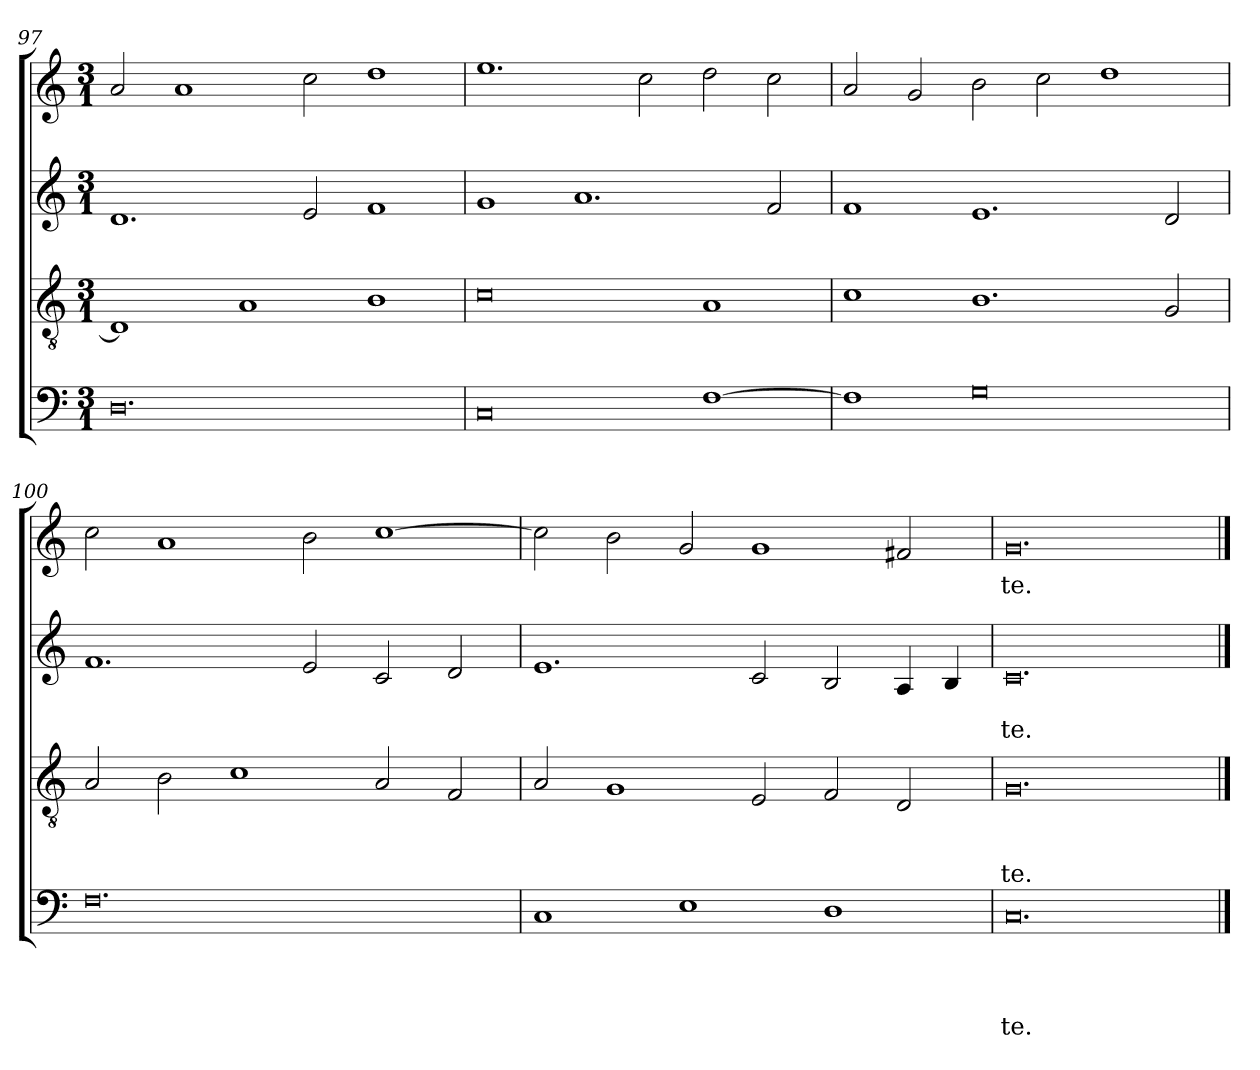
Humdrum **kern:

**kern	**text	**text	**text	**text	**kern	**text	**text	**text	**kern	**text	**text	**kern	**text
*part4	*part4	*part4	*part4	*part4	*part3	*part3	*part3	*part3	*part2	*part2	*part2	*part1	*part1
*staff4	*staff4	*staff4	*staff4	*staff4	*staff3	*staff3	*staff3	*staff3	*staff2	*staff2	*staff2	*staff1	*staff1
*clefF4	*	*	*	*	*clefGv2	*	*	*	*clefG2	*	*	*clefG2	*
*k[]	*	*	*	*	*k[]	*	*	*	*k[]	*	*	*k[]	*
*C:	*	*	*	*	*C:	*	*	*	*C:	*	*	*C:	*
*M3/1	*	*	*	*	*M3/1	*	*	*	*M3/1	*	*	*M3/1	*
=97	=97	=97	=97	=97	=97	=97	=97	=97	=97	=97	=97	=97	=97
0.D	.	.	.	.	1D]	.	.	.	1.d	.	.	2a/	.
.	.	.	.	.	.	.	.	.	.	.	.	1a	.
.	.	.	.	.	1A	.	.	.	.	.	.	.	.
.	.	.	.	.	.	.	.	.	2e/	.	.	2cc\	.
.	.	.	.	.	1B	.	.	.	1f	.	.	1dd	.
=98	=98	=98	=98	=98	=98	=98	=98	=98	=98	=98	=98	=98	=98
0C	.	.	.	.	0c	.	.	.	1g	.	.	1.ee	.
.	.	.	.	.	.	.	.	.	1.a	.	.	.	.
.	.	.	.	.	.	.	.	.	.	.	.	2cc\	.
[1F	.	.	.	.	1A	.	.	.	.	.	.	2dd\	.
.	.	.	.	.	.	.	.	.	2f/	.	.	2cc\	.
!!LO:LB:g=z
=99	=99	=99	=99	=99	=99	=99	=99	=99	=99	=99	=99	=99	=99
1F]	.	.	.	.	1c	.	.	.	1f	.	.	2a/	.
.	.	.	.	.	.	.	.	.	.	.	.	2g/	.
0G	.	.	.	.	1.B	.	.	.	1.e	.	.	2b\	.
.	.	.	.	.	.	.	.	.	.	.	.	2cc\	.
.	.	.	.	.	.	.	.	.	.	.	.	1dd	.
.	.	.	.	.	2G/	.	.	.	2d/	.	.	.	.
=100	=100	=100	=100	=100	=100	=100	=100	=100	=100	=100	=100	=100	=100
0.F	.	.	.	.	2A/	.	.	.	1.f	.	.	2cc\	.
.	.	.	.	.	2B\	.	.	.	.	.	.	1a	.
.	.	.	.	.	1c	.	.	.	.	.	.	.	.
.	.	.	.	.	.	.	.	.	2e/	.	.	2b\	.
.	.	.	.	.	2A/	.	.	.	2c/	.	.	[1cc	.
.	.	.	.	.	2F/	.	.	.	2d/	.	.	.	.
=101	=101	=101	=101	=101	=101	=101	=101	=101	=101	=101	=101	=101	=101
1C	.	.	.	.	2A/	.	.	.	1.e	.	.	2cc\]	.
.	.	.	.	.	1G	.	.	.	.	.	.	2b\	.
1E	.	.	.	.	.	.	.	.	.	.	.	2g/	.
.	.	.	.	.	2E/	.	.	.	2c/	.	.	1g	.
1D	.	.	.	.	2F/	.	.	.	2B/	.	.	.	.
.	.	.	.	.	2D/	.	.	.	4A/	.	.	2f#X/	.
.	.	.	.	.	.	.	.	.	4B/	.	.	.	.
=102	=102	=102	=102	=102	=102	=102	=102	=102	=102	=102	=102	=102	=102
!	!	!	!	!LO:LY:b	!	!	!	!LO:LY:b	!	!	!LO:LY:b	!	!LO:LY:b
0.C	.	.	.	te.	0.G	.	.	te.	0.c	.	te.	0.g	te.
==	==	==	==	==	==	==	==	==	==	==	==	==	==
*-	*-	*-	*-	*-	*-	*-	*-	*-	*-	*-	*-	*-	*-
